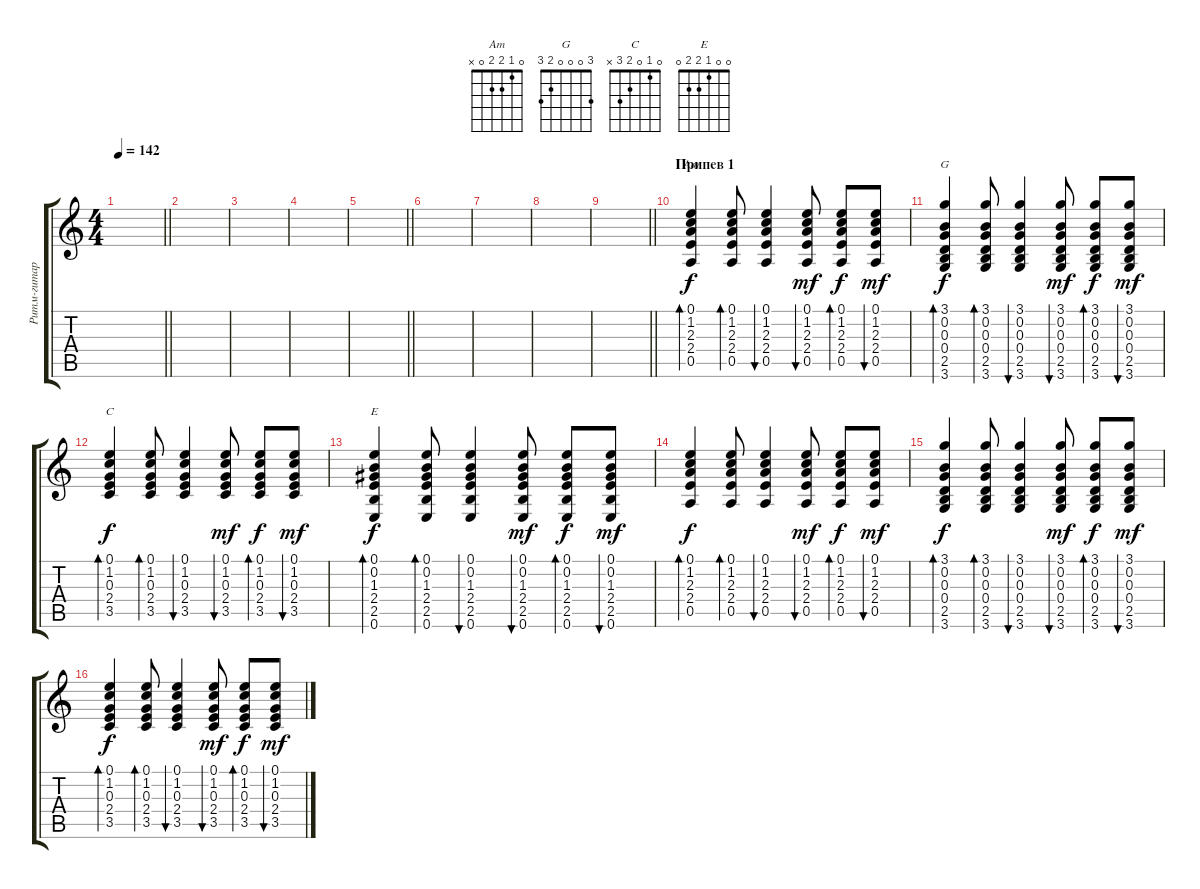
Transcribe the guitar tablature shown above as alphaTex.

\track ("Ритм-гитара" "Ритм-гитар") {instrument acousticguitarsteel}
\staff {score tabs}
\tuning (E4 B3 G3 D3 A2 E2) {hide}
\chord ("Am" 0 1 2 2 0 x)
\chord ("G" 3 0 0 0 2 3)
\chord ("C" 0 1 0 2 3 x)
\chord ("E" 0 0 1 2 2 0)
\ts (4 4)
\tempo 142
\clef g2
\barLineRight lightlight
\ks c
|
|
|
|
\barLineRight lightlight
|
|
|
|
\barLineRight lightlight
|
\section ("" "Припев 1")
(0.1 1.2 2.3 2.4 0.5).4{bd 60 ch "Am"} (0.1 1.2 2.3 2.4 0.5).8{bd 60} (0.1 1.2 2.3 2.4 0.5).4{bu 60} (0.1 1.2 2.3 2.4 0.5).8{bu 60 dy mf} (0.1 1.2 2.3 2.4 0.5).8{bd 60 dy f} (0.1 1.2 2.3 2.4 0.5).8{bu 60 dy mf} |
(3.1 0.2 0.3 0.4 2.5 3.6).4{bd 60 ch "G" dy f} (3.1 0.2 0.3 0.4 2.5 3.6).8{bd 60} (3.1 0.2 0.3 0.4 2.5 3.6).4{bu 60} (3.1 0.2 0.3 0.4 2.5 3.6).8{bu 60 dy mf} (3.1 0.2 0.3 0.4 2.5 3.6).8{bd 60 dy f} (3.1 0.2 0.3 0.4 2.5 3.6).8{bu 60 dy mf} |
(0.1 1.2 0.3 2.4 3.5).4{bd 60 ch "C" dy f} (0.1 1.2 0.3 2.4 3.5).8{bd 60} (0.1 1.2 0.3 2.4 3.5).4{bu 60} (0.1 1.2 0.3 2.4 3.5).8{bu 60 dy mf} (0.1 1.2 0.3 2.4 3.5).8{bd 60 dy f} (0.1 1.2 0.3 2.4 3.5).8{bu 60 dy mf} |
(0.1 0.2 1.3 2.4 2.5 0.6).4{bd 60 ch "E" dy f} (0.1 0.2 1.3 2.4 2.5 0.6).8{bd 60} (0.1 0.2 1.3 2.4 2.5 0.6).4{bu 60} (0.1 0.2 1.3 2.4 2.5 0.6).8{bu 60 dy mf} (0.1 0.2 1.3 2.4 2.5 0.6).8{bd 60 dy f} (0.1 0.2 1.3 2.4 2.5 0.6).8{bu 60 dy mf} |
(0.1 1.2 2.3 2.4 0.5).4{bd 60 dy f} (0.1 1.2 2.3 2.4 0.5).8{bd 60} (0.1 1.2 2.3 2.4 0.5).4{bu 60} (0.1 1.2 2.3 2.4 0.5).8{bu 60 dy mf} (0.1 1.2 2.3 2.4 0.5).8{bd 60 dy f} (0.1 1.2 2.3 2.4 0.5).8{bu 60 dy mf} |
(3.1 0.2 0.3 0.4 2.5 3.6).4{bd 60 dy f} (3.1 0.2 0.3 0.4 2.5 3.6).8{bd 60} (3.1 0.2 0.3 0.4 2.5 3.6).4{bu 60} (3.1 0.2 0.3 0.4 2.5 3.6).8{bu 60 dy mf} (3.1 0.2 0.3 0.4 2.5 3.6).8{bd 60 dy f} (3.1 0.2 0.3 0.4 2.5 3.6).8{bu 60 dy mf} |
(0.1 1.2 0.3 2.4 3.5).4{bd 60 dy f} (0.1 1.2 0.3 2.4 3.5).8{bd 60} (0.1 1.2 0.3 2.4 3.5).4{bu 60} (0.1 1.2 0.3 2.4 3.5).8{bu 60 dy mf} (0.1 1.2 0.3 2.4 3.5).8{bd 60 dy f} (0.1 1.2 0.3 2.4 3.5).8{bu 60 dy mf}
